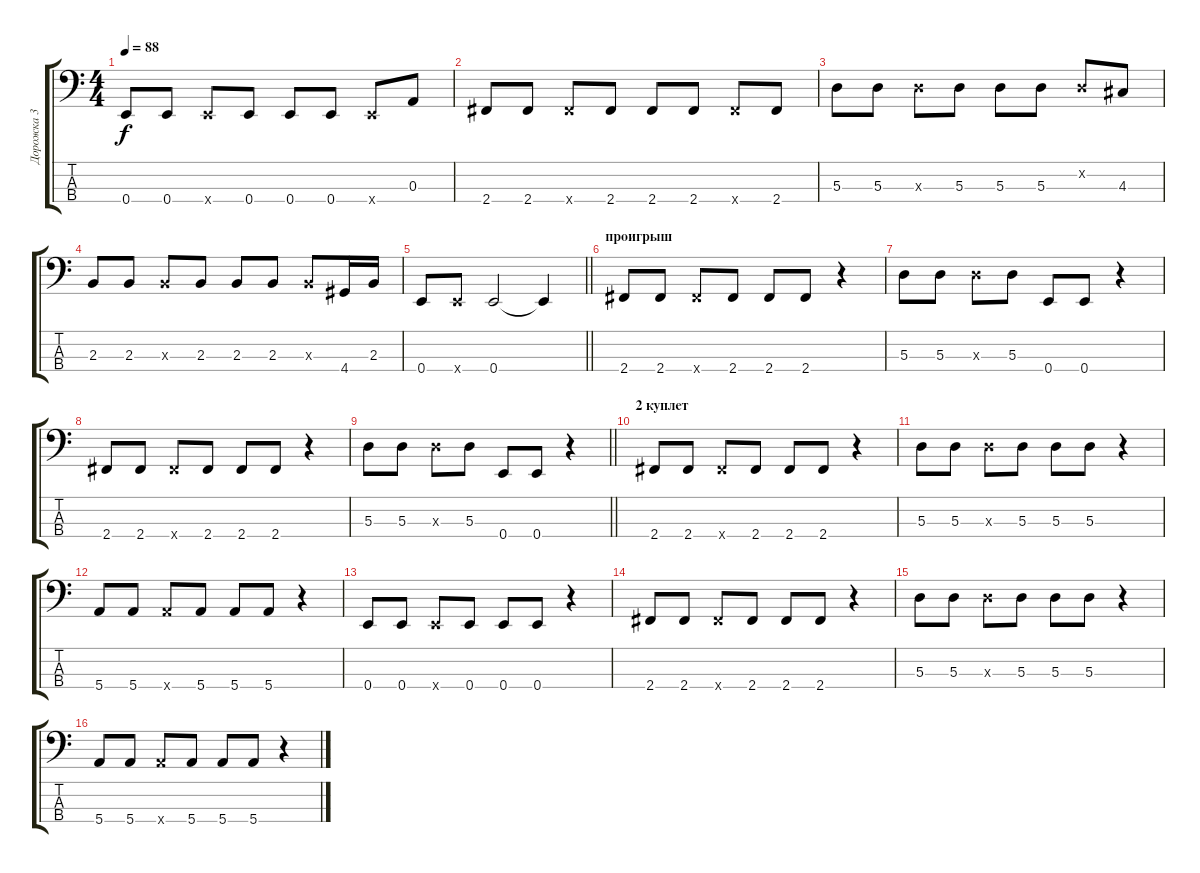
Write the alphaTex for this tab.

\track ("Дорожка 3" "Дорожка 3") {instrument electricbassfinger}
\staff {score tabs}
\tuning (G2 D2 A1 E1) {hide}
\ts (4 4)
\tempo 88
\clef f4
\ks c
0.4.8{dy f} 0.4.8 0.4{x}.8 0.4.8 0.4.8 0.4.8 0.4{x}.8 0.3.8 |
2.4.8 2.4.8 2.4{x}.8 2.4.8 2.4.8 2.4.8 2.4{x}.8 2.4.8 |
5.3.8 5.3.8 5.3{x}.8 5.3.8 5.3.8 5.3.8 0.2{x}.8 4.3.8 |
2.3.8 2.3.8 2.3{x}.8 2.3.8 2.3.8 2.3.8 2.3{x}.8 4.4.16 2.3.16 |
\barLineRight lightlight
0.4.8 0.4{x}.8 0.4.2 0.4{t}.4 |
\section ("" "проигрыш")
2.4.8 2.4.8 2.4{x}.8 2.4.8 2.4.8 2.4.8 r.4 |
5.3.8 5.3.8 5.3{x}.8 5.3.8 0.4.8 0.4.8 r.4 |
2.4.8 2.4.8 2.4{x}.8 2.4.8 2.4.8 2.4.8 r.4 |
\barLineRight lightlight
5.3.8 5.3.8 5.3{x}.8 5.3.8 0.4.8 0.4.8 r.4 |
\section ("" "2 куплет")
2.4.8 2.4.8 2.4{x}.8 2.4.8 2.4.8 2.4.8 r.4 |
5.3.8 5.3.8 5.3{x}.8 5.3.8 5.3.8 5.3.8 r.4 |
5.4.8 5.4.8 5.4{x}.8 5.4.8 5.4.8 5.4.8 r.4 |
0.4.8 0.4.8 0.4{x}.8 0.4.8 0.4.8 0.4.8 r.4 |
2.4.8 2.4.8 2.4{x}.8 2.4.8 2.4.8 2.4.8 r.4 |
5.3.8 5.3.8 5.3{x}.8 5.3.8 5.3.8 5.3.8 r.4 |
5.4.8 5.4.8 5.4{x}.8 5.4.8 5.4.8 5.4.8 r.4
